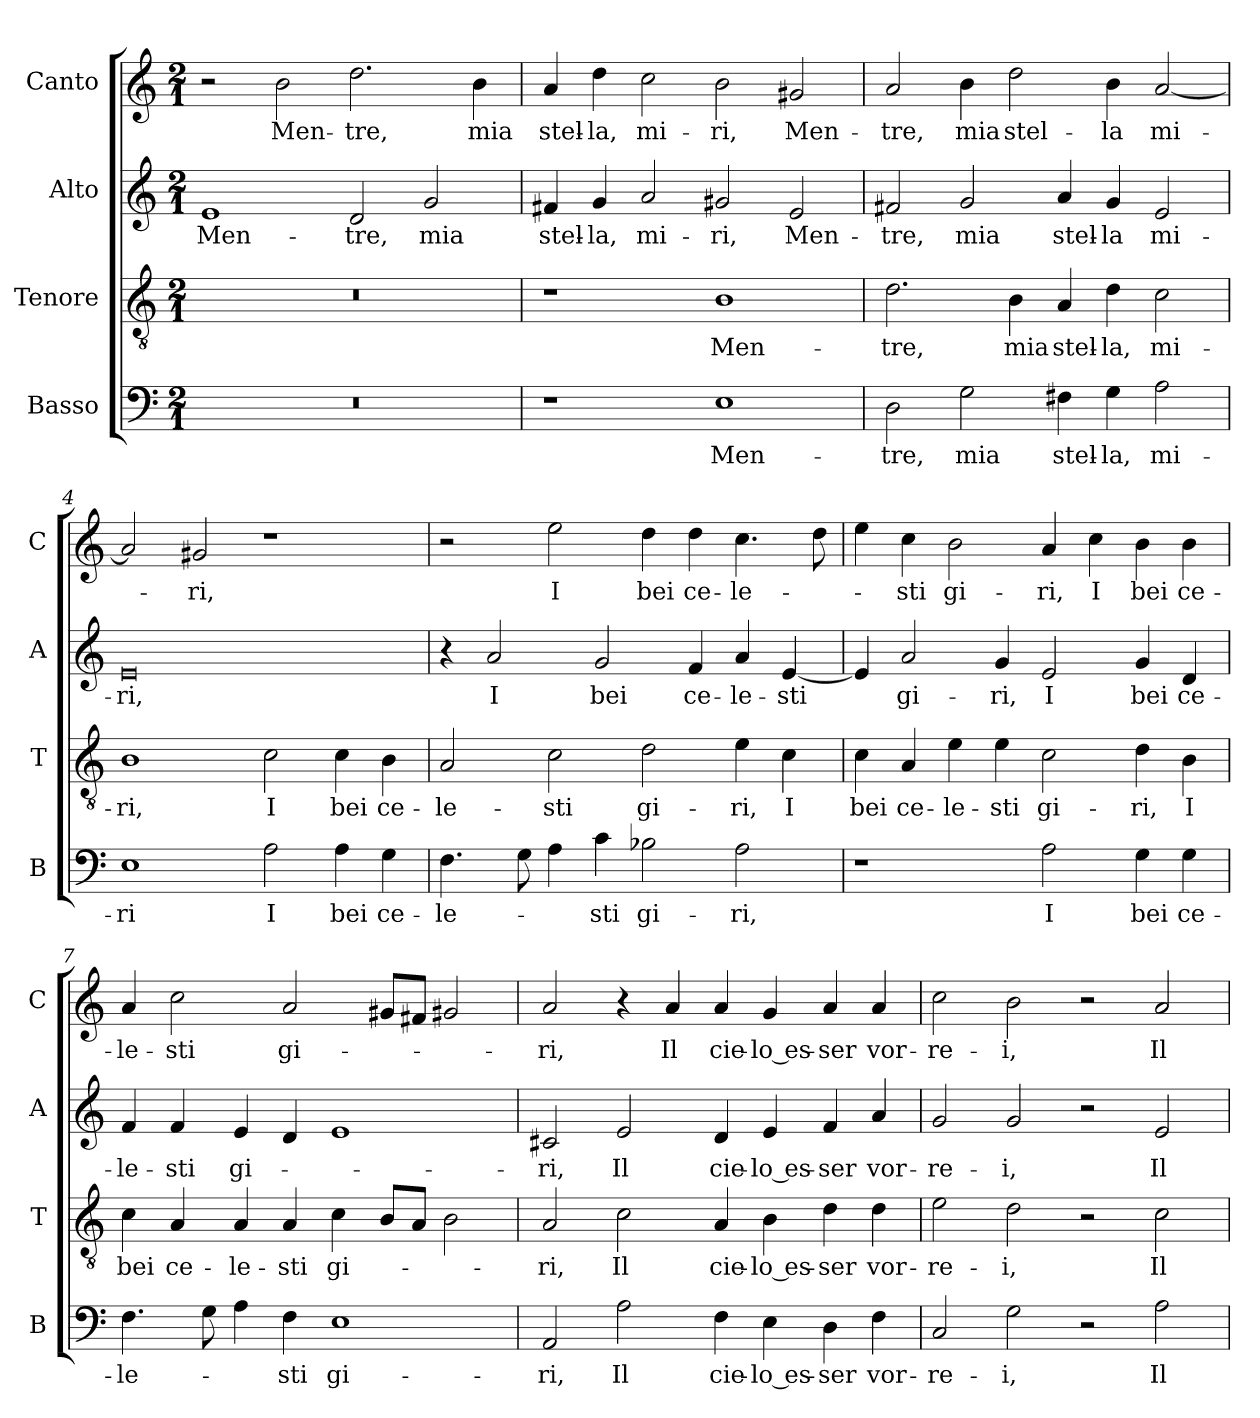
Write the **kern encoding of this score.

**kern	**text	**kern	**text	**kern	**text	**kern	**text
*part4	*part4	*part3	*part3	*part2	*part2	*part1	*part1
*staff4	*staff4	*staff3	*staff3	*staff2	*staff2	*staff1	*staff1
*I"Basso	*	*I"Tenore	*	*I"Alto	*	*I"Canto	*
*I'B	*	*I'T	*	*I'A	*	*I'C	*
*clefF4	*	*clefGv2	*	*clefG2	*	*clefG2	*
*k[]	*	*k[]	*	*k[]	*	*k[]	*
*C:	*	*C:	*	*C:	*	*C:	*
*M2/1	*	*M2/1	*	*M2/1	*	*M2/1	*
=1	=1	=1	=1	=1	=1	=1	=1
0r	.	0r	.	1e	Men-	2r	.
.	.	.	.	.	.	2b	Men-
.	.	.	.	2d	-tre,	2.dd	-tre,
.	.	.	.	2g	mia	.	.
.	.	.	.	.	.	4b	mia
=2	=2	=2	=2	=2	=2	=2	=2
1r	.	1r	.	4f#X	stel-	4a	stel-
.	.	.	.	4g	-la,	4dd	-la,
.	.	.	.	2a	mi-	2cc	mi-
1E	Men-	1B	Men-	2g#X	-ri,	2b	-ri,
.	.	.	.	2e	Men-	2g#X	Men-
=3	=3	=3	=3	=3	=3	=3	=3
2D	-tre,	2.d	-tre,	2f#X	-tre,	2a	-tre,
2G	mia	.	.	2g	mia	4b	mia
.	.	4B	mia	.	.	2dd	stel-
4F#X	stel-	4A	stel-	4a	stel-	.	.
4G	-la,	4d	-la,	4g	-la	4b	-la
2A	mi-	2c	mi-	2e	mi-	[2a	mi-
=4	=4	=4	=4	=4	=4	=4	=4
1E	-ri	1B	-ri,	0e	-ri,	2a]	.
.	.	.	.	.	.	2g#X	-ri,
2A	I	2c	I	.	.	1r	.
4A	bei	4c	bei	.	.	.	.
4G	ce-	4B	ce-	.	.	.	.
=5	=5	=5	=5	=5	=5	=5	=5
4.F	-le-	2A	-le-	4r	.	2r	.
.	.	.	.	2a	I	.	.
8G	.	.	.	.	.	.	.
4A	.	2c	-sti	.	.	2ee	I
4c	-sti	.	.	2g	bei	.	.
2B-X	gi-	2d	gi-	.	.	4dd	bei
.	.	.	.	4f	ce-	4dd	ce-
2A	-ri,	4e	-ri,	4a	-le-	4.cc	-le-
.	.	4c	I	[4e	-sti	.	.
.	.	.	.	.	.	8dd	.
=6	=6	=6	=6	=6	=6	=6	=6
1r	.	4c	bei	4e]	.	4ee	.
.	.	4A	ce-	2a	gi-	4cc	-sti
.	.	4e	-le-	.	.	2b	gi-
.	.	4e	-sti	4g	-ri,	.	.
2A	I	2c	gi-	2e	I	4a	-ri,
.	.	.	.	.	.	4cc	I
4G	bei	4d	-ri,	4g	bei	4b	bei
4G	ce-	4B	I	4d	ce-	4b	ce-
=7	=7	=7	=7	=7	=7	=7	=7
4.F	-le-	4c	bei	4f	-le-	4a	-le-
.	.	4A	ce-	4f	-sti	2cc	-sti
8G	.	.	.	.	.	.	.
4A	.	4A	-le-	4e	gi-	.	.
4F	-sti	4A	-sti	4d	.	2a	gi-
1E	gi-	4c	gi-	1e	.	.	.
.	.	8BL	.	.	.	8g#XL	.
.	.	8AJ	.	.	.	8f#XJ	.
.	.	2B	.	.	.	2g#X	.
=8	=8	=8	=8	=8	=8	=8	=8
2AA	-ri,	2A	-ri,	2c#X	-ri,	2a	-ri,
2A	Il	2c	Il	2e	Il	4r	.
.	.	.	.	.	.	4a	Il
4F	cie-	4A	cie-	4d	cie-	4a	cie-
4E	-lo es-	4B	-lo es-	4e	-lo es-	4g	-lo es-
4D	-ser	4d	-ser	4f	-ser	4a	-ser
4F	vor-	4d	vor-	4a	vor-	4a	vor-
=9	=9	=9	=9	=9	=9	=9	=9
2C	-re-	2e	-re-	2g	-re-	2cc	-re-
2G	-i,	2d	-i,	2g	-i,	2b	-i,
2r	.	2r	.	2r	.	2r	.
2A	Il	2c	Il	2e	Il	2a	Il
=	=	=	=	=	=	=	=
*-	*-	*-	*-	*-	*-	*-	*-
